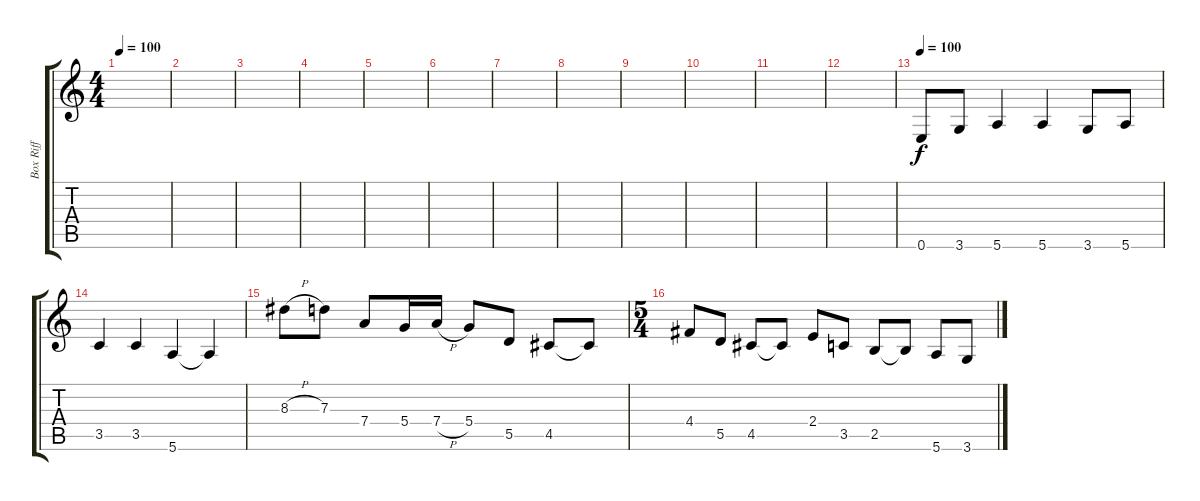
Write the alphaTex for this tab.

\track ("Box Riff" "Box Riff") {instrument overdrivenguitar}
\staff {score tabs}
\tuning (E4 B3 G3 D3 A2 E2) {hide}
\ts (4 4)
\tempo 100
\clef g2
\ks c
|
|
|
|
|
|
|
|
|
|
|
|
\tempo 100
0.6.8 3.6.8 5.6.4 5.6.4 3.6.8 5.6.8 |
3.5.4 3.5.4 5.6.4 5.6{t}.4 |
8.3{h}.8 7.3.8 7.4.8 5.4.16 7.4{h}.16 5.4.8 5.5.8 4.5.8 4.5{t}.8 |
\ts (5 4)
4.4.8 5.5.8 4.5.8 4.5{t}.8 2.4.8 3.5.8 2.5.8 2.5{t}.8 5.6.8 3.6.8
